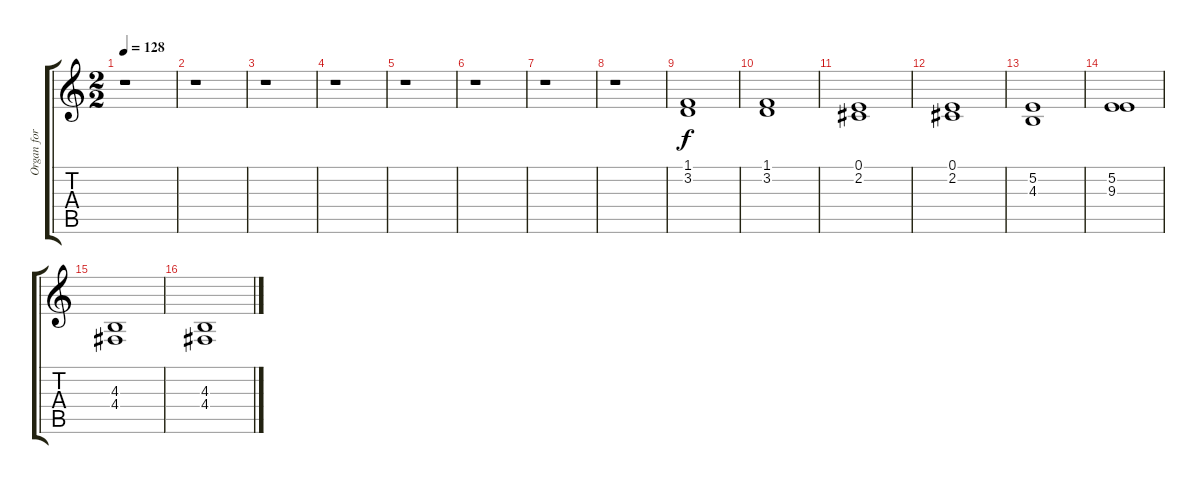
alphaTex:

\track ("Organ for Interlude" "Organ for ") {instrument churchorgan}
\staff {score tabs}
\tuning (E4 B3 G3 D3 A2 D2) {hide}
\ts (2 2)
\tempo 128
\clef g2
\ks c
r.1{dy f} |
r.1 |
r.1 |
r.1 |
r.1 |
r.1 |
r.1 |
r.1 |
(1.1 3.2).1 |
(1.1 3.2).1 |
(0.1 2.2).1 |
(0.1 2.2).1 |
(5.2 4.3).1 |
(5.2 9.3).1 |
(4.3 4.4).1 |
(4.3 4.4).1
